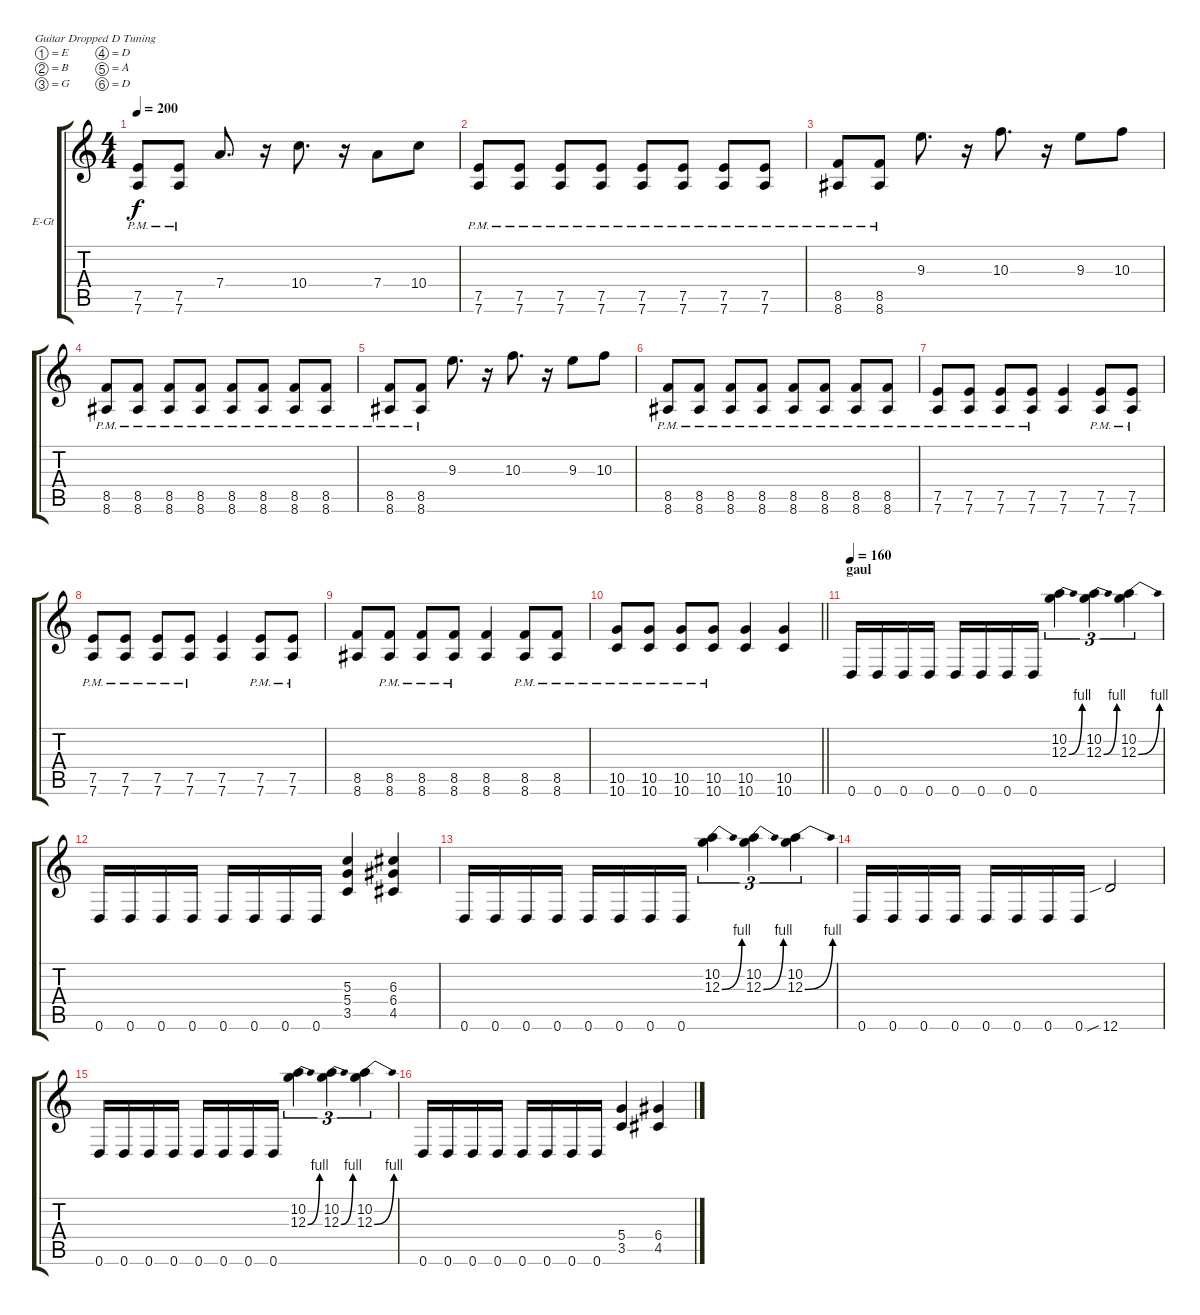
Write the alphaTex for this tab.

\bracketExtendMode groupsimilarinstruments
\firstSystemTrackNameOrientation horizontal
\otherSystemsTrackNameOrientation horizontal
\track ("Josapat" "E-Gt") {instrument distortionguitar}
\staff {score tabs}
\tuning (E4 B3 G3 D3 A2 D2)
\ts (4 4)
\tempo 200
\clef g2
\ks c
(7.5{pm} 7.6{pm}).8{dy f} (7.5{pm} 7.6{pm}).8 7.4.8{d} r.16 10.4.8{d} r.16 7.4.8 10.4.8 |
(7.5 7.6{pm}).8 (7.5 7.6{pm}).8 (7.5 7.6{pm}).8 (7.5 7.6{pm}).8 (7.5 7.6{pm}).8 (7.5 7.6{pm}).8 (7.5 7.6{pm}).8 (7.5 7.6{pm}).8 |
(8.5{pm} 8.6{pm}).8 (8.5{pm} 8.6{pm}).8 9.3.8{d} r.16 10.3.8{d} r.16 9.3.8 10.3.8 |
(8.5{pm} 8.6{pm}).8 (8.5{pm} 8.6{pm}).8 (8.5{pm} 8.6{pm}).8 (8.5{pm} 8.6{pm}).8 (8.5{pm} 8.6{pm}).8 (8.5{pm} 8.6{pm}).8 (8.5{pm} 8.6{pm}).8 (8.5{pm} 8.6{pm}).8 |
(8.5{pm} 8.6{pm}).8 (8.5{pm} 8.6{pm}).8 9.3.8{d} r.16 10.3.8{d} r.16 9.3.8 10.3.8 |
(8.5{pm} 8.6{pm}).8 (8.5{pm} 8.6{pm}).8 (8.5{pm} 8.6{pm}).8 (8.5{pm} 8.6{pm}).8 (8.5{pm} 8.6{pm}).8 (8.5{pm} 8.6{pm}).8 (8.5{pm} 8.6{pm}).8 (8.5{pm} 8.6{pm}).8 |
(7.5 7.6{pm}).8 (7.5 7.6{pm}).8 (7.5 7.6{pm}).8 (7.5 7.6{pm}).8 (7.5 7.6).4 (7.5 7.6{pm}).8 (7.5 7.6{pm}).8 |
(7.5 7.6{pm}).8 (7.5 7.6{pm}).8 (7.5 7.6{pm}).8 (7.5 7.6{pm}).8 (7.5 7.6).4 (7.5 7.6{pm}).8 (7.5 7.6{pm}).8 |
(8.5 8.6).8 (8.5 8.6{pm}).8 (8.5 8.6{pm}).8 (8.5 8.6{pm}).8 (8.5 8.6).4 (8.5 8.6{pm}).8 (8.5 8.6{pm}).8 |
\barLineRight lightlight
(10.5 10.6{pm}).8 (10.5 10.6{pm}).8 (10.5 10.6{pm}).8 (10.5 10.6{pm}).8 (10.5 10.6).4 (10.5 10.6).4 |
\section ("" "gaul")
\tempo 160
0.6.16 0.6.16 0.6.16 0.6.16 0.6.16 0.6.16 0.6.16 0.6.16 (10.2 12.3{be (bend 0 0 60 4)}).4{tu (3 2)} (10.2 12.3{be (bend 0 0 60 4)}).4{tu (3 2)} (10.2 12.3{be (bend 0 0 60 4)}).4{tu (3 2)} |
0.6.16 0.6.16 0.6.16 0.6.16 0.6.16 0.6.16 0.6.16 0.6.16 (5.3 5.4 3.5).4 (6.3 6.4 4.5).4 |
0.6.16 0.6.16 0.6.16 0.6.16 0.6.16 0.6.16 0.6.16 0.6.16 (10.2 12.3{be (bend 0 0 60 4)}).4{tu (3 2)} (10.2 12.3{be (bend 0 0 60 4)}).4{tu (3 2)} (10.2 12.3{be (bend 0 0 60 4)}).4{tu (3 2)} |
0.6.16 0.6.16 0.6.16 0.6.16 0.6.16 0.6.16 0.6.16 0.6.16 12.6{sib}.2 |
0.6.16 0.6.16 0.6.16 0.6.16 0.6.16 0.6.16 0.6.16 0.6.16 (10.2 12.3{be (bend 0 0 60 4)}).4{tu (3 2)} (10.2 12.3{be (bend 0 0 60 4)}).4{tu (3 2)} (10.2 12.3{be (bend 0 0 60 4)}).4{tu (3 2)} |
0.6.16 0.6.16 0.6.16 0.6.16 0.6.16 0.6.16 0.6.16 0.6.16 (5.4 3.5).4 (6.4 4.5).4
